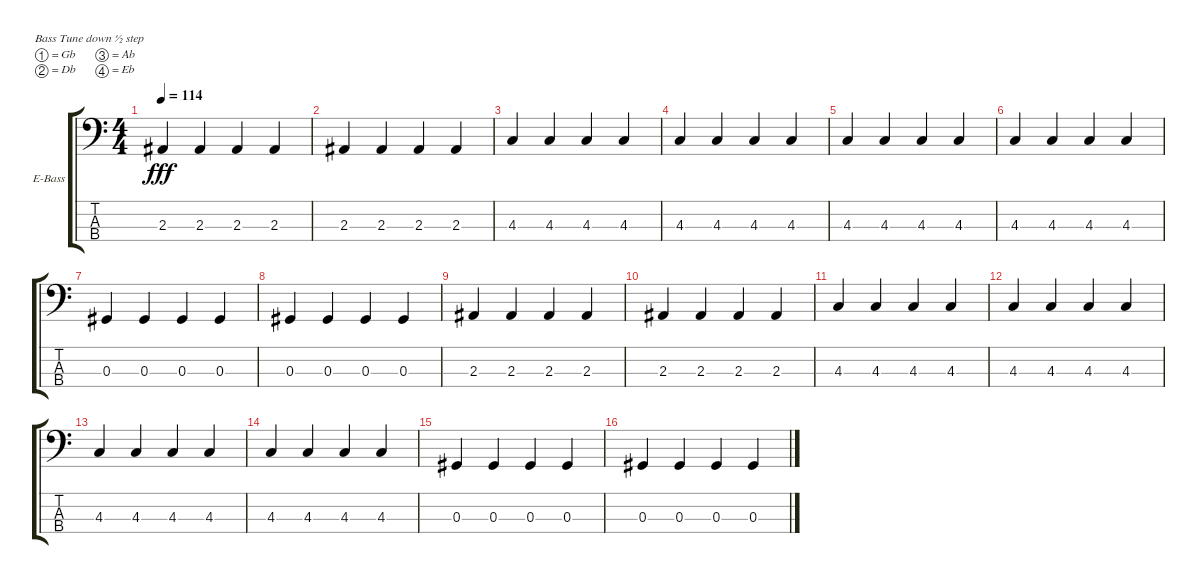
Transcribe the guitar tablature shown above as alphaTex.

\bracketExtendMode groupsimilarinstruments
\firstSystemTrackNameOrientation horizontal
\otherSystemsTrackNameOrientation horizontal
\track ("Бас" "E-Bass") {instrument electricbassfinger}
\staff {score tabs}
\tuning (Gb2 Db2 Ab1 Eb1)
\ts (4 4)
\tempo 114
\clef f4
\ks c
2.3.4{dy fff} 2.3.4 2.3.4 2.3.4 |
2.3.4 2.3.4 2.3.4 2.3.4 |
4.3.4 4.3.4 4.3.4 4.3.4 |
4.3.4 4.3.4 4.3.4 4.3.4 |
4.3.4 4.3.4 4.3.4 4.3.4 |
4.3.4 4.3.4 4.3.4 4.3.4 |
0.3.4 0.3.4 0.3.4 0.3.4 |
0.3.4 0.3.4 0.3.4 0.3.4 |
2.3.4 2.3.4 2.3.4 2.3.4 |
2.3.4 2.3.4 2.3.4 2.3.4 |
4.3.4 4.3.4 4.3.4 4.3.4 |
4.3.4 4.3.4 4.3.4 4.3.4 |
4.3.4 4.3.4 4.3.4 4.3.4 |
4.3.4 4.3.4 4.3.4 4.3.4 |
0.3.4 0.3.4 0.3.4 0.3.4 |
0.3.4 0.3.4 0.3.4 0.3.4
